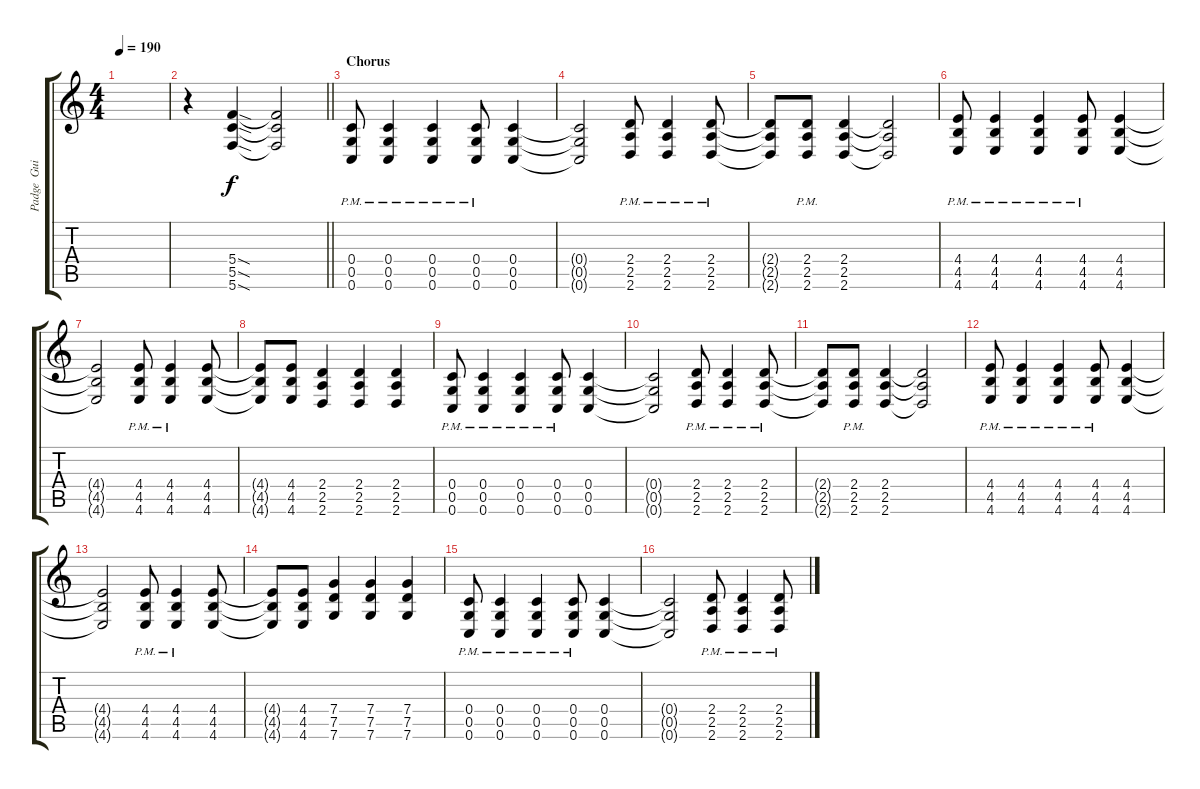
\track ("Padge  Guitar" "Padge  Gui") {instrument distortionguitar}
\staff {score tabs}
\tuning (D4 A3 F3 C3 G2 C2) {hide}
\ts (4 4)
\tempo 190
\clef g2
\ks c
|
\barLineRight lightlight
r.4 (5.4{sod} 5.5{sod} 5.6{sod}).4 (5.4{t} 5.5{t} 5.6{t}).2 |
\section ("" "Chorus")
(0.4{pm} 0.5{pm} 0.6{pm}).8 (0.4{pm} 0.5{pm} 0.6{pm}).4 (0.4{pm} 0.5{pm} 0.6{pm}).4 (0.4{pm} 0.5{pm} 0.6{pm}).8 (0.4 0.5 0.6).4 |
(0.4{t} 0.5{t} 0.6{t}).2 (2.4{pm} 2.5{pm} 2.6{pm}).8 (2.4{pm} 2.5{pm} 2.6{pm}).4 (2.4{pm} 2.5{pm} 2.6{pm}).8 |
(2.4{t} 2.5{t} 2.6{t}).8 (2.4{pm} 2.5{pm} 2.6{pm}).8 (2.4 2.5 2.6).4 (2.4{t} 2.5{t} 2.6{t}).2 |
(4.4{pm} 4.5{pm} 4.6{pm}).8 (4.4{pm} 4.5{pm} 4.6{pm}).4 (4.4{pm} 4.5{pm} 4.6{pm}).4 (4.4{pm} 4.5{pm} 4.6{pm}).8 (4.4 4.5 4.6).4 |
(4.4{t} 4.5{t} 4.6{t}).2 (4.4{pm} 4.5{pm} 4.6{pm}).8 (4.4{pm} 4.5{pm} 4.6{pm}).4 (4.4 4.5 4.6).8 |
(4.4{t} 4.5{t} 4.6{t}).8 (4.4 4.5 4.6).8 (2.4 2.5 2.6).4 (2.4 2.5 2.6).4 (2.4 2.5 2.6).4 |
(0.4{pm} 0.5{pm} 0.6{pm}).8 (0.4{pm} 0.5{pm} 0.6{pm}).4 (0.4{pm} 0.5{pm} 0.6{pm}).4 (0.4{pm} 0.5{pm} 0.6{pm}).8 (0.4 0.5 0.6).4 |
(0.4{t} 0.5{t} 0.6{t}).2 (2.4{pm} 2.5{pm} 2.6{pm}).8 (2.4{pm} 2.5{pm} 2.6{pm}).4 (2.4{pm} 2.5{pm} 2.6{pm}).8 |
(2.4{t} 2.5{t} 2.6{t}).8 (2.4{pm} 2.5{pm} 2.6{pm}).8 (2.4 2.5 2.6).4 (2.4{t} 2.5{t} 2.6{t}).2 |
(4.4{pm} 4.5{pm} 4.6{pm}).8 (4.4{pm} 4.5{pm} 4.6{pm}).4 (4.4{pm} 4.5{pm} 4.6{pm}).4 (4.4{pm} 4.5{pm} 4.6{pm}).8 (4.4 4.5 4.6).4 |
(4.4{t} 4.5{t} 4.6{t}).2 (4.4{pm} 4.5{pm} 4.6{pm}).8 (4.4{pm} 4.5{pm} 4.6{pm}).4 (4.4 4.5 4.6).8 |
(4.4{t} 4.5{t} 4.6{t}).8 (4.4 4.5 4.6).8 (7.4 7.5 7.6).4 (7.4 7.5 7.6).4 (7.4 7.5 7.6).4 |
(0.4{pm} 0.5{pm} 0.6{pm}).8 (0.4{pm} 0.5{pm} 0.6{pm}).4 (0.4{pm} 0.5{pm} 0.6{pm}).4 (0.4{pm} 0.5{pm} 0.6{pm}).8 (0.4 0.5 0.6).4 |
(0.4{t} 0.5{t} 0.6{t}).2 (2.4{pm} 2.5{pm} 2.6{pm}).8 (2.4{pm} 2.5{pm} 2.6{pm}).4 (2.4{pm} 2.5{pm} 2.6{pm}).8
